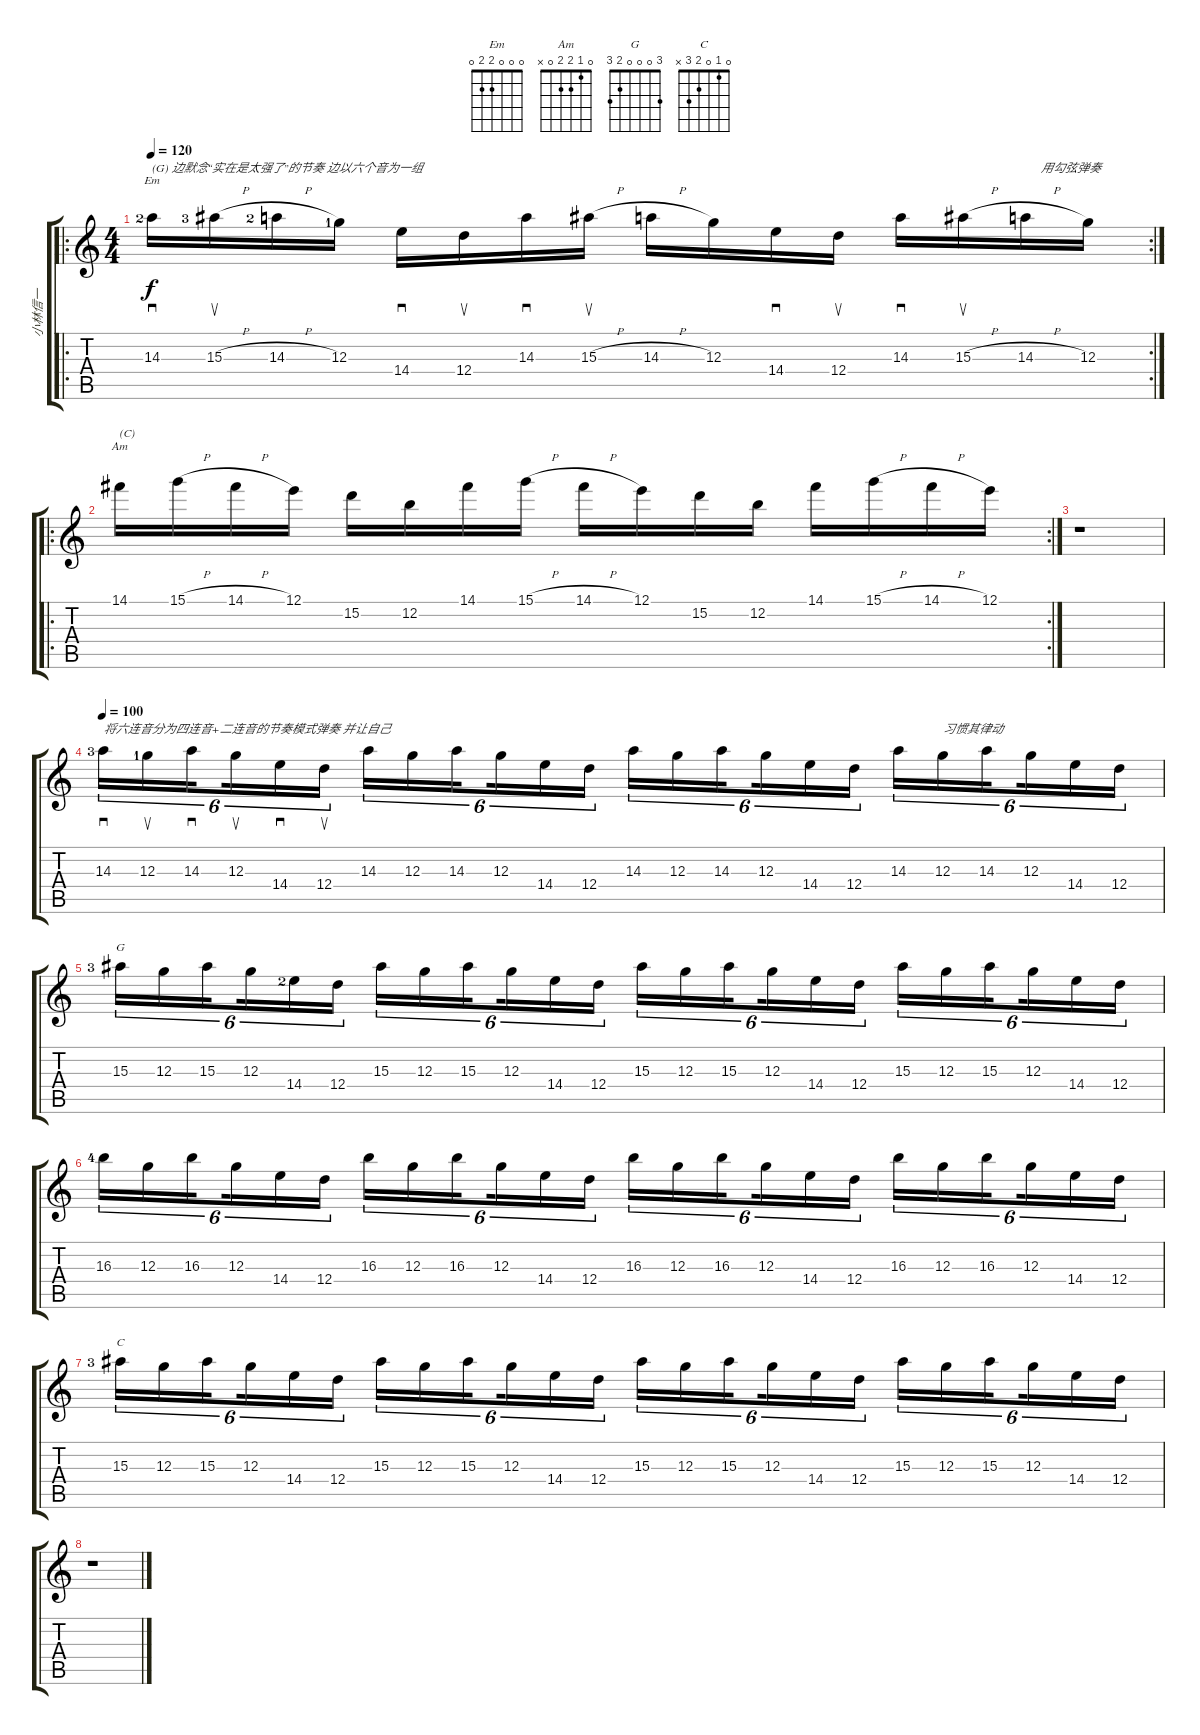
\track ("小林信一" "小林信一") {instrument overdrivenguitar}
\staff {score tabs}
\tuning (E4 B3 G3 D3 A2 E2) {hide}
\chord ("Em" 0 0 0 2 2 0)
\chord ("Am" 0 1 2 2 0 x)
\chord ("G" 3 0 0 0 2 3)
\chord ("C" 0 1 0 2 3 x)
\ro
\rc 2
\ts (4 4)
\tempo 120
\clef g2
\ks c
14.3{lf 3}.16{sd ch "Em" txt "(G) 边默念“实在是太强了”的节奏 边以六个音为一组 " dy f} 15.3{h lf 4}.16{su} 14.3{h lf 3}.16 12.3{lf 2}.16 14.4.16{sd} 12.4.16{su} 14.3.16{sd} 15.3{h}.16{su} 14.3{h}.16 12.3.16 14.4.16{sd} 12.4.16{su} 14.3.16{sd} 15.3{h}.16{su} 14.3{h}.16{txt "     用勾弦弹奏"} 12.3.16 |
\ro
\rc 2
14.1.16{ch "Am" txt "(C)"} 15.1{h}.16 14.1{h}.16 12.1.16 15.2.16 12.2.16 14.1.16 15.1{h}.16 14.1{h}.16 12.1.16 15.2.16 12.2.16 14.1.16 15.1{h}.16 14.1{h}.16 12.1.16 |
r.1 |
\tempo 100
14.3{lf 4}.16{sd tu (6 4) txt "将六连音分为四连音+二连音的节奏模式弹奏 并让自己"} 12.3{lf 2}.16{su tu (6 4)} 14.3.16{sd tu (6 4) beam splitsecondary} 12.3.16{su tu (6 4)} 14.4.16{sd tu (6 4)} 12.4.16{su tu (6 4)} 14.3.16{tu (6 4)} 12.3.16{tu (6 4)} 14.3.16{tu (6 4) beam splitsecondary} 12.3.16{tu (6 4)} 14.4.16{tu (6 4)} 12.4.16{tu (6 4)} 14.3.16{tu (6 4)} 12.3.16{tu (6 4)} 14.3.16{tu (6 4) beam splitsecondary} 12.3.16{tu (6 4)} 14.4.16{tu (6 4)} 12.4.16{tu (6 4)} 14.3.16{tu (6 4)} 12.3.16{tu (6 4) txt "习惯其律动"} 14.3.16{tu (6 4) beam splitsecondary} 12.3.16{tu (6 4)} 14.4.16{tu (6 4)} 12.4.16{tu (6 4)} |
15.3{lf 4}.16{tu (6 4) ch "G"} 12.3.16{tu (6 4)} 15.3.16{tu (6 4) beam splitsecondary} 12.3.16{tu (6 4)} 14.4{lf 3}.16{tu (6 4)} 12.4.16{tu (6 4)} 15.3.16{tu (6 4)} 12.3.16{tu (6 4)} 15.3.16{tu (6 4) beam splitsecondary} 12.3.16{tu (6 4)} 14.4.16{tu (6 4)} 12.4.16{tu (6 4)} 15.3.16{tu (6 4)} 12.3.16{tu (6 4)} 15.3.16{tu (6 4) beam splitsecondary} 12.3.16{tu (6 4)} 14.4.16{tu (6 4)} 12.4.16{tu (6 4)} 15.3.16{tu (6 4)} 12.3.16{tu (6 4)} 15.3.16{tu (6 4) beam splitsecondary} 12.3.16{tu (6 4)} 14.4.16{tu (6 4)} 12.4.16{tu (6 4)} |
16.3{lf 5}.16{tu (6 4)} 12.3.16{tu (6 4)} 16.3.16{tu (6 4) beam splitsecondary} 12.3.16{tu (6 4)} 14.4.16{tu (6 4)} 12.4.16{tu (6 4)} 16.3.16{tu (6 4)} 12.3.16{tu (6 4)} 16.3.16{tu (6 4) beam splitsecondary} 12.3.16{tu (6 4)} 14.4.16{tu (6 4)} 12.4.16{tu (6 4)} 16.3.16{tu (6 4)} 12.3.16{tu (6 4)} 16.3.16{tu (6 4) beam splitsecondary} 12.3.16{tu (6 4)} 14.4.16{tu (6 4)} 12.4.16{tu (6 4)} 16.3.16{tu (6 4)} 12.3.16{tu (6 4)} 16.3.16{tu (6 4) beam splitsecondary} 12.3.16{tu (6 4)} 14.4.16{tu (6 4)} 12.4.16{tu (6 4)} |
15.3{lf 4}.16{tu (6 4) ch "C"} 12.3.16{tu (6 4)} 15.3.16{tu (6 4) beam splitsecondary} 12.3.16{tu (6 4)} 14.4.16{tu (6 4)} 12.4.16{tu (6 4)} 15.3.16{tu (6 4)} 12.3.16{tu (6 4)} 15.3.16{tu (6 4) beam splitsecondary} 12.3.16{tu (6 4)} 14.4.16{tu (6 4)} 12.4.16{tu (6 4)} 15.3.16{tu (6 4)} 12.3.16{tu (6 4)} 15.3.16{tu (6 4) beam splitsecondary} 12.3.16{tu (6 4)} 14.4.16{tu (6 4)} 12.4.16{tu (6 4)} 15.3.16{tu (6 4)} 12.3.16{tu (6 4)} 15.3.16{tu (6 4) beam splitsecondary} 12.3.16{tu (6 4)} 14.4.16{tu (6 4)} 12.4.16{tu (6 4)} |
r.1
